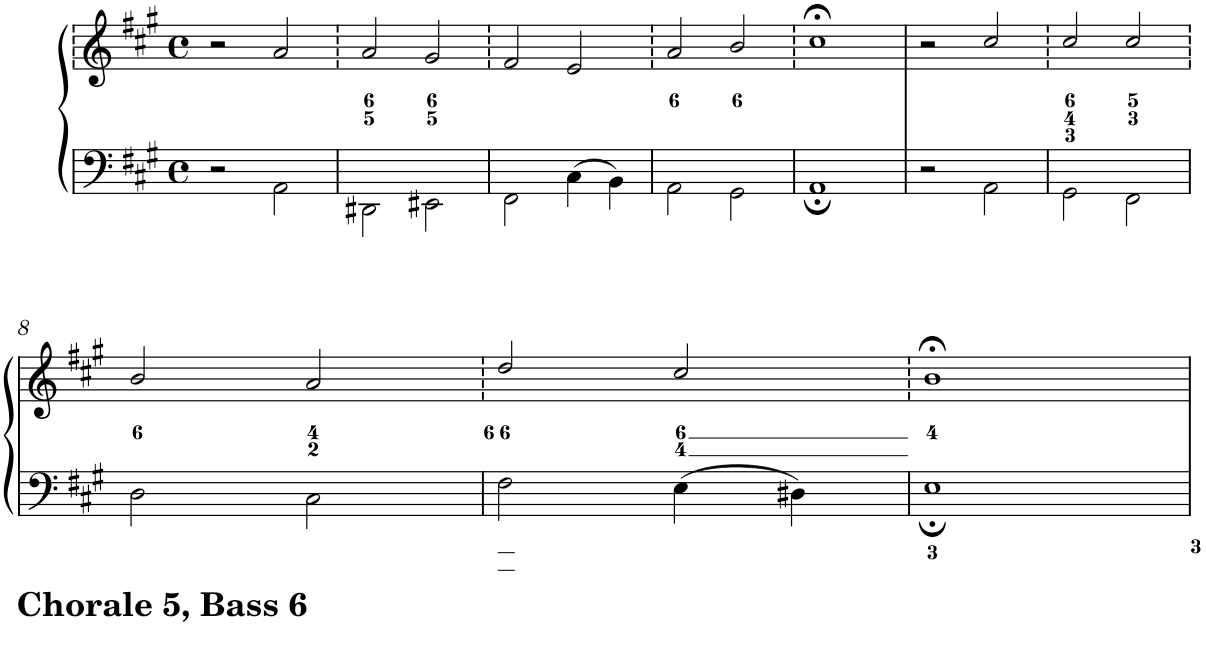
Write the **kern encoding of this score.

**kern	**kern
*part1	*part1
*staff2	*staff1
*I"Piano	*
*I'Pno.	*
*clefF4	*clefG2
*k[f#c#g#]	*k[f#c#g#]
*A:	*A:
*M4/4	*M4/4
*met(c)	*met(c)
=1	=1
2r	2r
2AA\	2a/
=2	=2
2DD#X\	2a/
2EE#X\	2g#/
=3	=3
2FF#\	2f#/
4C#\	2e/
4BB\	.
=4	=4
2AA\	2a/
2GG#\	2b/
=5	=5
1AA;	1cc#;<
=6	=6
2r	2r
2AA\	2cc#/
=7	=7
2GG#\	2cc#/
2FF#\	2cc#/
!!LO:LB:g=z
=8	=8
2D\	2b/
2C#\	2a/
=9	=9
2F#\	2dd/
4E\	2cc#/
4D#X\	.
=10	=10
1E;	1b;<
=	=
*-	*-
